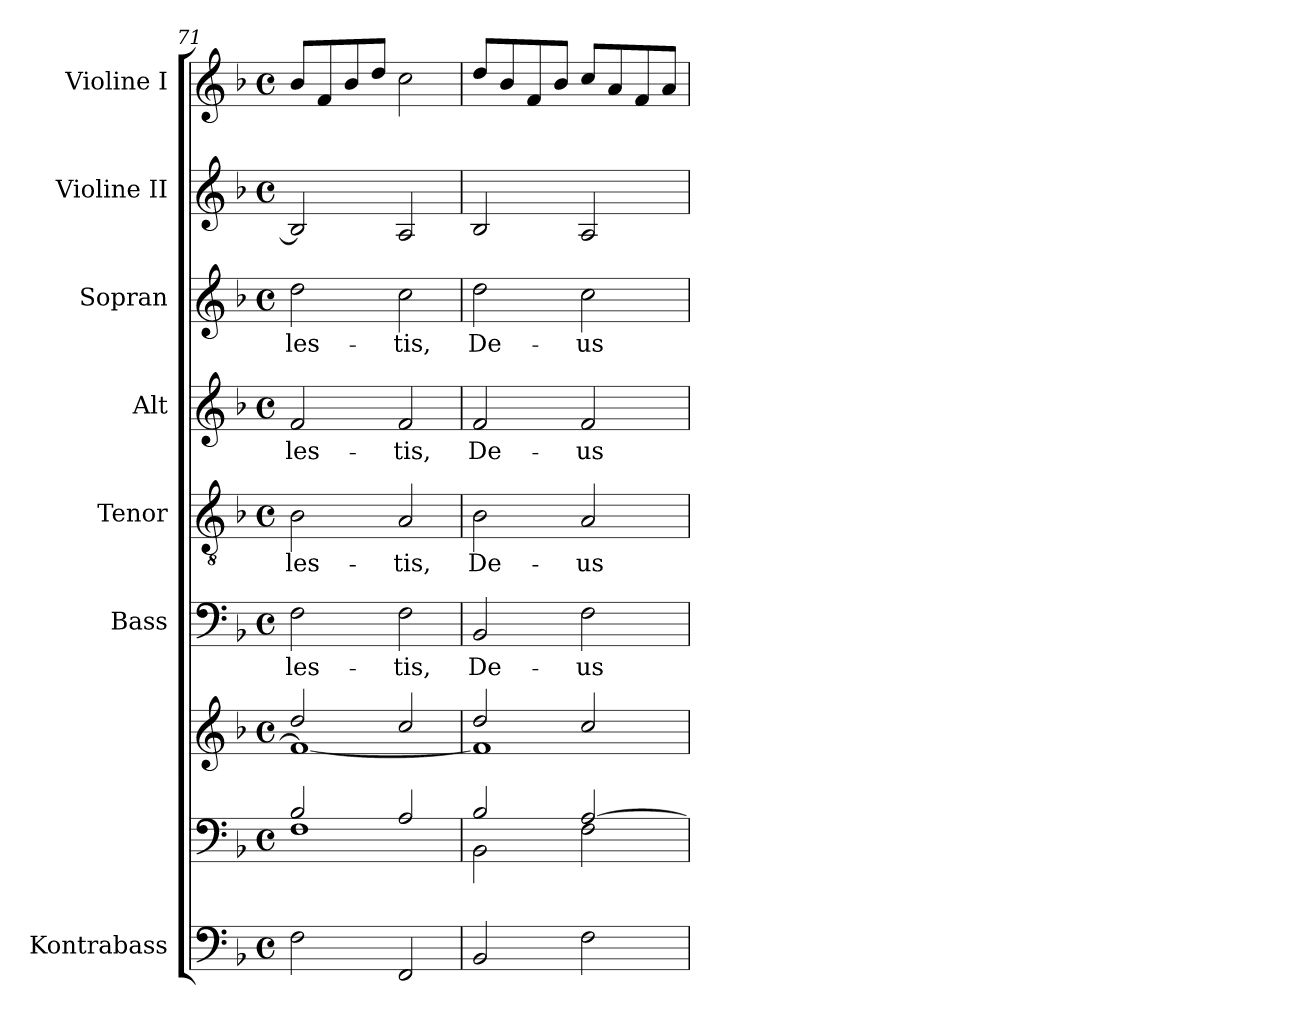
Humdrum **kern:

**kern	**kern	**kern	**kern	**text	**kern	**text	**kern	**text	**kern	**text	**kern	**kern
*part8	*part7	*part7	*part6	*part6	*part5	*part5	*part4	*part4	*part3	*part3	*part2	*part1
*staff9	*staff8	*staff7	*staff6	*staff6	*staff5	*staff5	*staff4	*staff4	*staff3	*staff3	*staff2	*staff1
*I"Kontrabass	*	*	*I"Bass	*	*I"Tenor	*	*I"Alt	*	*I"Sopran	*	*I"Violine II	*I"Violine I
*I'Kb.	*	*	*I'B.	*	*I'T.	*	*I'A.	*	*I'S.	*	*I'Vl. II	*I'Vl. I
*clefF4	*clefF4	*clefG2	*clefF4	*	*clefGv2	*	*clefG2	*	*clefG2	*	*clefG2	*clefG2
*ITrd7c12	*	*	*	*	*	*	*	*	*	*	*	*
*k[b-]	*k[b-]	*k[b-]	*k[b-]	*	*k[b-]	*	*k[b-]	*	*k[b-]	*	*k[b-]	*k[b-]
*F:	*F:	*F:	*F:	*	*F:	*	*F:	*	*F:	*	*F:	*F:
*M4/4	*M4/4	*M4/4	*M4/4	*	*M4/4	*	*M4/4	*	*M4/4	*	*M4/4	*M4/4
*met(c)	*met(c)	*met(c)	*met(c)	*	*met(c)	*	*met(c)	*	*met(c)	*	*met(c)	*met(c)
=71	=71	=71	=71	=71	=71	=71	=71	=71	=71	=71	=71	=71
*	*^	*^	*	*	*	*	*	*	*	*	*	*
!	!	!	!	!	!	!LO:LY:b	!	!LO:LY:b	!	!LO:LY:b	!	!LO:LY:b	!	!
2FF\	2B-/	1F	2dd/	1f_	2F\	-les-	2B-\	-les-	2f/	-les-	2dd\	-les-	2B-/]	8b-/L
.	.	.	.	.	.	.	.	.	.	.	.	.	.	8f/
.	.	.	.	.	.	.	.	.	.	.	.	.	.	8b-/
.	.	.	.	.	.	.	.	.	.	.	.	.	.	8dd/J
!	!	!	!	!	!	!LO:LY:b	!	!LO:LY:b	!	!LO:LY:b	!	!LO:LY:b	!	!
2FFF/	2A/	.	2cc/	.	2F\	-tis,	2A/	-tis,	2f/	-tis,	2cc\	-tis,	2A/	2cc\
!!LO:PB:g=z
=72	=72	=72	=72	=72	=72	=72	=72	=72	=72	=72	=72	=72	=72	=72
!	!	!	!	!	!	!LO:LY:b	!	!LO:LY:b	!	!LO:LY:b	!	!LO:LY:b	!	!
2BBB-/	2B-/	2BB-\	2dd/	1f]	2BB-/	De-	2B-\	De-	2f/	De-	2dd\	De-	2B-/	8dd/L
.	.	.	.	.	.	.	.	.	.	.	.	.	.	8b-/
.	.	.	.	.	.	.	.	.	.	.	.	.	.	8f/
.	.	.	.	.	.	.	.	.	.	.	.	.	.	8b-/J
!	!	!	!	!	!	!LO:LY:b	!	!LO:LY:b	!	!LO:LY:b	!	!LO:LY:b	!	!
2FF\	[>2A/	2F\	2cc/	.	2F\	-us	2A/	-us	2f/	-us	2cc\	-us	2A/	8cc/L
.	.	.	.	.	.	.	.	.	.	.	.	.	.	8a/
.	.	.	.	.	.	.	.	.	.	.	.	.	.	8f/
.	.	.	.	.	.	.	.	.	.	.	.	.	.	8a/J
*	*v	*v	*	*	*	*	*	*	*	*	*	*	*	*
*	*	*v	*v	*	*	*	*	*	*	*	*	*	*
=	=	=	=	=	=	=	=	=	=	=	=	=
*-	*-	*-	*-	*-	*-	*-	*-	*-	*-	*-	*-	*-
